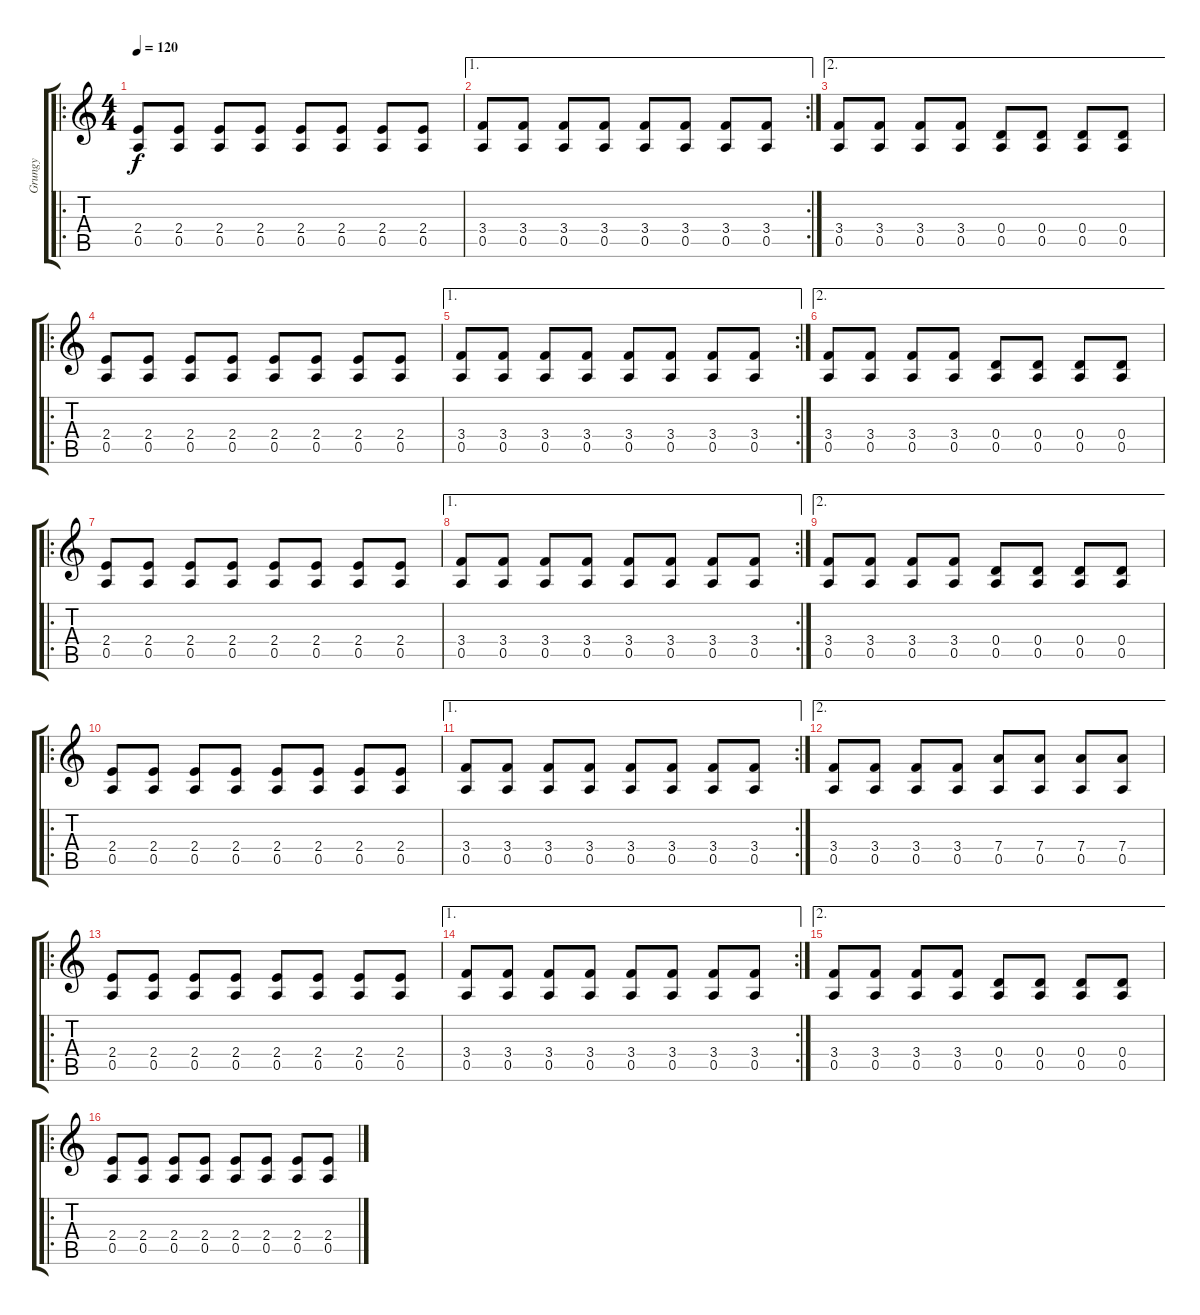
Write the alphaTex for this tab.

\track ("Grungy" "Grungy") {instrument electricguitarclean}
\staff {score tabs}
\tuning (E4 B3 G3 D3 A2 E2) {hide}
\ro
\ts (4 4)
\tempo 120
\clef g2
\ks c
(2.4 0.5).8{dy f instrument electricguitarclean} (2.4 0.5).8 (2.4 0.5).8 (2.4 0.5).8 (2.4 0.5).8 (2.4 0.5).8 (2.4 0.5).8 (2.4 0.5).8 |
\ae 1
\rc 2
(3.4 0.5).8 (3.4 0.5).8 (3.4 0.5).8 (3.4 0.5).8 (3.4 0.5).8 (3.4 0.5).8 (3.4 0.5).8 (3.4 0.5).8 |
\ae 2
(3.4 0.5).8 (3.4 0.5).8 (3.4 0.5).8 (3.4 0.5).8 (0.4 0.5).8 (0.4 0.5).8 (0.4 0.5).8 (0.4 0.5).8 |
\ro
(2.4 0.5).8 (2.4 0.5).8 (2.4 0.5).8 (2.4 0.5).8 (2.4 0.5).8 (2.4 0.5).8 (2.4 0.5).8 (2.4 0.5).8 |
\ae 1
\rc 2
(3.4 0.5).8 (3.4 0.5).8 (3.4 0.5).8 (3.4 0.5).8 (3.4 0.5).8 (3.4 0.5).8 (3.4 0.5).8 (3.4 0.5).8 |
\ae 2
(3.4 0.5).8 (3.4 0.5).8 (3.4 0.5).8 (3.4 0.5).8 (0.4 0.5).8 (0.4 0.5).8 (0.4 0.5).8 (0.4 0.5).8 |
\ro
(2.4 0.5).8 (2.4 0.5).8 (2.4 0.5).8 (2.4 0.5).8 (2.4 0.5).8 (2.4 0.5).8 (2.4 0.5).8 (2.4 0.5).8 |
\ae 1
\rc 2
(3.4 0.5).8 (3.4 0.5).8 (3.4 0.5).8 (3.4 0.5).8 (3.4 0.5).8 (3.4 0.5).8 (3.4 0.5).8 (3.4 0.5).8 |
\ae 2
(3.4 0.5).8 (3.4 0.5).8 (3.4 0.5).8 (3.4 0.5).8 (0.4 0.5).8 (0.4 0.5).8 (0.4 0.5).8 (0.4 0.5).8 |
\ro
(2.4 0.5).8 (2.4 0.5).8 (2.4 0.5).8 (2.4 0.5).8 (2.4 0.5).8 (2.4 0.5).8 (2.4 0.5).8 (2.4 0.5).8 |
\ae 1
\rc 2
(3.4 0.5).8 (3.4 0.5).8 (3.4 0.5).8 (3.4 0.5).8 (3.4 0.5).8 (3.4 0.5).8 (3.4 0.5).8 (3.4 0.5).8 |
\ae 2
(3.4 0.5).8 (3.4 0.5).8 (3.4 0.5).8 (3.4 0.5).8 (7.4 0.5).8 (7.4 0.5).8 (7.4 0.5).8 (7.4 0.5).8 |
\ro
(2.4 0.5).8{instrument distortionguitar} (2.4 0.5).8 (2.4 0.5).8 (2.4 0.5).8 (2.4 0.5).8 (2.4 0.5).8 (2.4 0.5).8 (2.4 0.5).8 |
\ae 1
\rc 2
(3.4 0.5).8 (3.4 0.5).8 (3.4 0.5).8 (3.4 0.5).8 (3.4 0.5).8 (3.4 0.5).8 (3.4 0.5).8 (3.4 0.5).8 |
\ae 2
(3.4 0.5).8 (3.4 0.5).8 (3.4 0.5).8 (3.4 0.5).8 (0.4 0.5).8 (0.4 0.5).8 (0.4 0.5).8 (0.4 0.5).8 |
\ro
(2.4 0.5).8{instrument distortionguitar} (2.4 0.5).8 (2.4 0.5).8 (2.4 0.5).8 (2.4 0.5).8 (2.4 0.5).8 (2.4 0.5).8 (2.4 0.5).8
